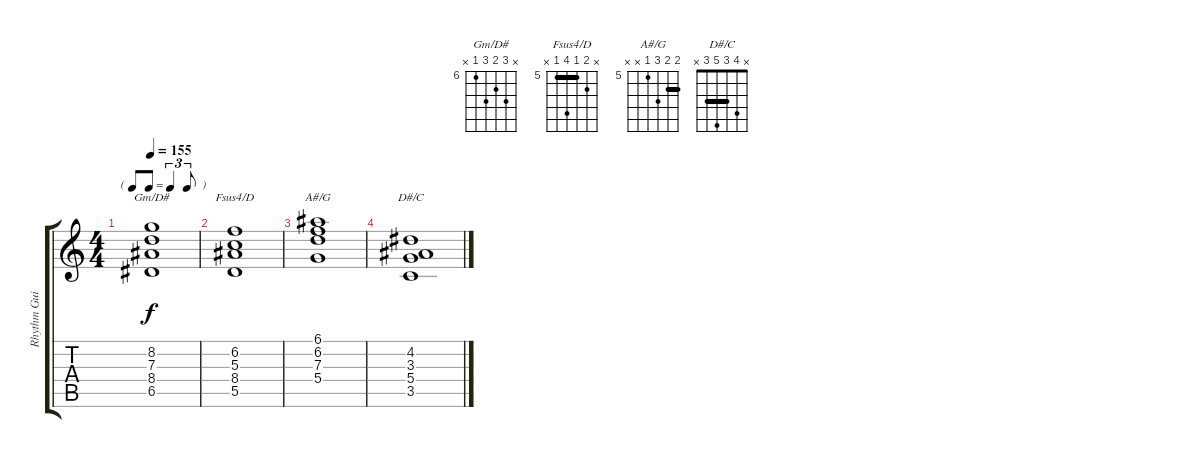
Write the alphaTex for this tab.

\track ("Rhythm Guitar" "Rhythm Gui") {instrument electricguitarjazz}
\staff {score tabs}
\tuning (E4 B3 G3 D3 A2 E2) {hide}
\chord ("Gm/D#" x 8 7 8 6 x) {firstfret 6}
\chord ("Fsus4/D" x 6 5 8 5 x) {firstfret 5 barre 5}
\chord ("A#/G" 6 6 7 5 x x) {firstfret 5 barre 6}
\chord ("D#/C" x 4 3 5 3 x) {barre 3}
\ts (4 4)
\tf triplet8th
\tempo 155
\clef g2
\ks c
(8.2 7.3 8.4 6.5).1{ch "Gm/D#" dy f} |
(6.2 5.3 8.4 5.5).1{ch "Fsus4/D"} |
(6.1 6.2 7.3 5.4).1{ch "A#/G"} |
(4.2 3.3 5.4 3.5).1{ch "D#/C"}
